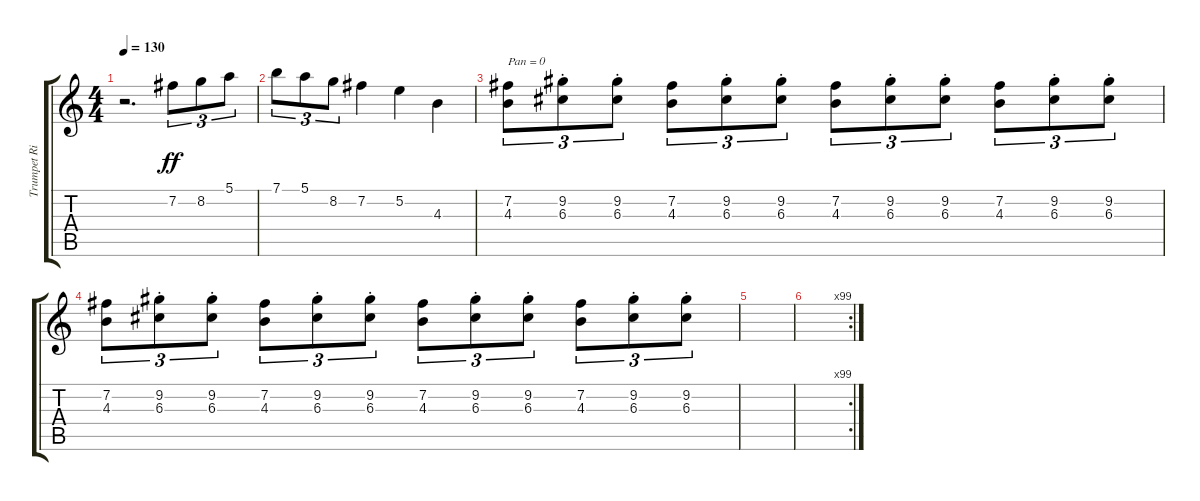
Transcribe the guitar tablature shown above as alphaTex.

\track ("Trumpet Right" "Trumpet Ri") {instrument trumpet}
\staff {score tabs}
\tuning (E5 B4 G4 D4 A3 E3) {hide}
\ts (4 4)
\tempo 130
\clef g2
\ks c
r.2{d dy ff} 7.2.8{tu (3 2)} 8.2.8{tu (3 2)} 5.1.8{tu (3 2)} |
7.1.8{tu (3 2)} 5.1.8{tu (3 2)} 8.2.8{tu (3 2)} 7.2.4 5.2.4 4.3.4 |
(7.2 4.3).8{tu (3 2) txt "Pan = 0" balance 8} (9.2{st} 6.3{st}).8{tu (3 2)} (9.2{st} 6.3{st}).8{tu (3 2)} (7.2 4.3).8{tu (3 2)} (9.2{st} 6.3{st}).8{tu (3 2)} (9.2{st} 6.3{st}).8{tu (3 2)} (7.2 4.3).8{tu (3 2)} (9.2{st} 6.3{st}).8{tu (3 2)} (9.2{st} 6.3{st}).8{tu (3 2)} (7.2 4.3).8{tu (3 2)} (9.2{st} 6.3{st}).8{tu (3 2)} (9.2{st} 6.3{st}).8{tu (3 2)} |
(7.2 4.3).8{tu (3 2)} (9.2{st} 6.3{st}).8{tu (3 2)} (9.2{st} 6.3{st}).8{tu (3 2)} (7.2 4.3).8{tu (3 2)} (9.2{st} 6.3{st}).8{tu (3 2)} (9.2{st} 6.3{st}).8{tu (3 2)} (7.2 4.3).8{tu (3 2)} (9.2{st} 6.3{st}).8{tu (3 2)} (9.2{st} 6.3{st}).8{tu (3 2)} (7.2 4.3).8{tu (3 2)} (9.2{st} 6.3{st}).8{tu (3 2)} (9.2{st} 6.3{st}).8{tu (3 2)} |
|
\rc 99
